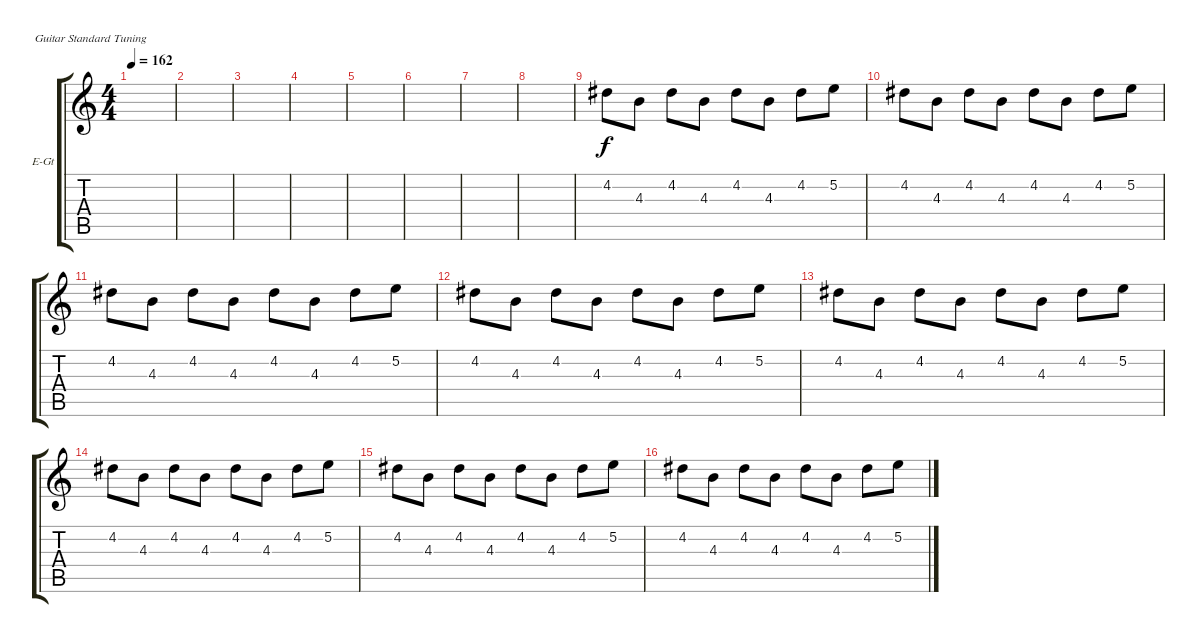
\defaultSystemsLayout 4
\bracketExtendMode groupsimilarinstruments
\firstSystemTrackNameOrientation horizontal
\otherSystemsTrackNameOrientation horizontal
\track ("Clean Guitar" "E-Gt") {instrument electricguitarclean}
\staff {score tabs}
\tuning (E4 B3 G3 D3 A2 E2)
\ts (4 4)
\tempo 162
\clef g2
\ks c
|
|
|
|
|
|
|
|
4.2.8 4.3.8 4.2.8 4.3.8 4.2.8 4.3.8 4.2.8 5.2.8 |
4.2.8 4.3.8 4.2.8 4.3.8 4.2.8 4.3.8 4.2.8 5.2.8 |
4.2.8 4.3.8 4.2.8 4.3.8 4.2.8 4.3.8 4.2.8 5.2.8 |
4.2.8 4.3.8 4.2.8 4.3.8 4.2.8 4.3.8 4.2.8 5.2.8 |
4.2.8 4.3.8 4.2.8 4.3.8 4.2.8 4.3.8 4.2.8 5.2.8 |
4.2.8 4.3.8 4.2.8 4.3.8 4.2.8 4.3.8 4.2.8 5.2.8 |
4.2.8 4.3.8 4.2.8 4.3.8 4.2.8 4.3.8 4.2.8 5.2.8 |
4.2.8 4.3.8 4.2.8 4.3.8 4.2.8 4.3.8 4.2.8 5.2.8
